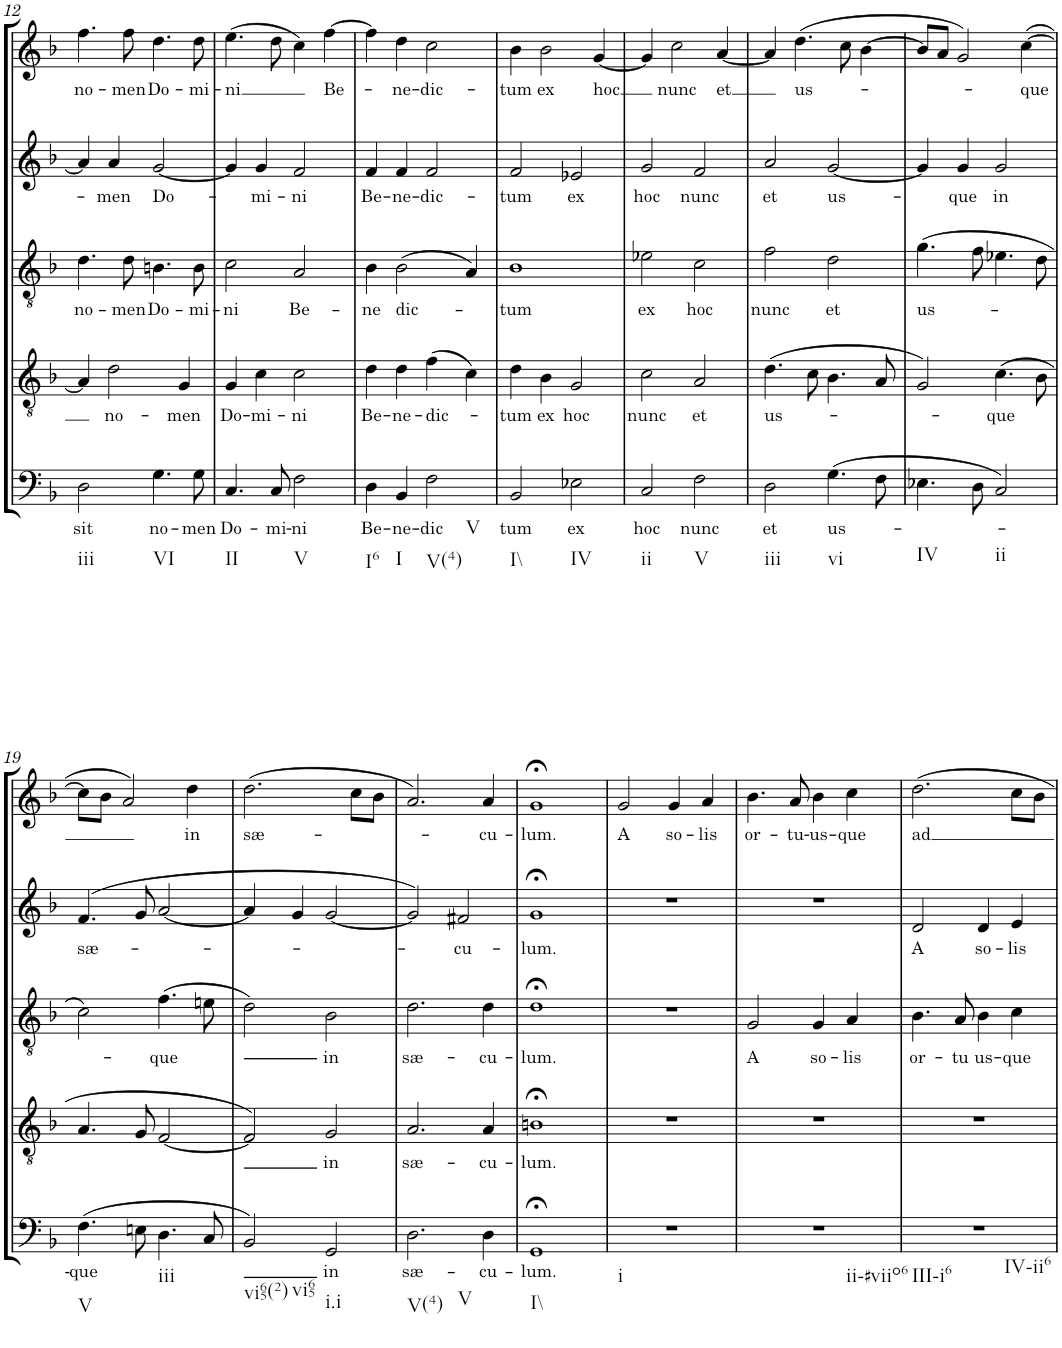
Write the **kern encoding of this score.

**kern	**text	**kern	**text	**kern	**text	**kern	**text	**kern	**text
*part5	*part5	*part4	*part4	*part3	*part3	*part2	*part2	*part1	*part1
*staff5	*staff5	*staff4	*staff4	*staff3	*staff3	*staff2	*staff2	*staff1	*staff1
*I"Basso	*	*I"Tenore	*	*I"Alto	*	*I"Alto	*	*I"Canto	*
!!LO:PB:g=z
*clefF4	*	*clefGv2	*	*clefGv2	*	*clefG2	*	*clefG2	*
*Trd7c12	*	*	*	*	*	*	*	*	*
*k[b-]	*	*k[b-]	*	*k[b-]	*	*k[b-]	*	*k[b-]	*
*F:	*	*F:	*	*F:	*	*F:	*	*F:	*
*M4/4	*	*M4/4	*	*M4/4	*	*M4/4	*	*M4/4	*
*met(c)	*	*met(c)	*	*met(c)	*	*met(c)	*	*met(c)	*
=12	=12	=12	=12	=12	=12	=12	=12	=12	=12
!LO:TX:b:t=iii	!	!	!	!	!	!	!	!	!
!	!LO:LY:b	!	!	!	!LO:LY:b	!	!	!	!LO:LY:b
2D\	sit	4A/]	.	4.d\	no-	4a/]	.	4.ff\	no-
!	!	!	!LO:LY:b	!	!	!	!LO:LY:b	!	!
.	.	2d\	no-	.	.	4a/	-men	.	.
!	!	!	!	!	!LO:LY:b	!	!	!	!LO:LY:b
.	.	.	.	8d\	-men	.	.	8ff\	-men
!LO:TX:b:t=VI	!	!	!	!	!	!	!	!	!
!	!LO:LY:b	!	!	!	!LO:LY:b	!	!LO:LY:b	!	!LO:LY:b
4.G\	no-	.	.	4.Bn\	Do-	[2g/	Do-	4.dd\	Do-
!	!	!	!LO:LY:b	!	!	!	!	!	!
.	.	4G/	-men	.	.	.	.	.	.
!	!LO:LY:b	!	!	!	!LO:LY:b	!	!	!	!LO:LY:b
8G\	-men	.	.	8B\	-mi-	.	.	8dd\	-mi-
=13	=13	=13	=13	=13	=13	=13	=13	=13	=13
!LO:TX:b:t=II	!	!	!	!	!	!	!	!	!
!	!LO:LY:b	!	!LO:LY:b	!	!LO:LY:b	!	!	!	!LO:LY:b
4.C/	Do-	4G/	Do-	2c\	-ni	4g/]	.	(>4.ee\	-ni
!	!	!	!LO:LY:b	!	!	!	!LO:LY:b	!	!
.	.	4c\	-mi-	.	.	4g/	-mi-	.	.
!	!LO:LY:b	!	!	!	!	!	!	!	!
8C/	-mi-	.	.	.	.	.	.	8dd\	.
!LO:TX:b:t=V	!	!	!	!	!	!	!	!	!
!	!LO:LY:b	!	!LO:LY:b	!	!LO:LY:b	!	!LO:LY:b	!	!
2F\	-ni	2c\	-ni	2A/	Be-	2f/	-ni	4cc\)	.
!	!	!	!	!	!	!	!	!	!LO:LY:b
.	.	.	.	.	.	.	.	[4ff\	Be-
=14	=14	=14	=14	=14	=14	=14	=14	=14	=14
!LO:TX:b:t=I6	!	!	!	!	!	!	!	!	!
!	!LO:LY:b	!	!LO:LY:b	!	!LO:LY:b	!	!LO:LY:b	!	!
4D\	Be-	4d\	Be-	4B-\	-ne	4f/	Be-	4ff\]	.
!LO:TX:b:t=I	!	!	!	!	!	!	!	!	!
!	!LO:LY:b	!	!LO:LY:b	!	!LO:LY:b	!	!LO:LY:b	!	!LO:LY:b
4BB-/	-ne-	4d\	-ne-	(>2B-\	dic-	4f/	-ne-	4dd\	-ne-
!LO:TX:b:t=V(4)	!	!	!	!	!	!	!	!	!
!LO:TX:b:t=V	!	!	!	!	!	!	!	!	!
!	!LO:LY:b	!	!LO:LY:b	!	!	!	!LO:LY:b	!	!LO:LY:b
2F\	-dic	(>4f\	-dic-	.	.	2f/	-dic-	2cc\	-dic-
.	.	4c\)	.	4A/)	.	.	.	.	.
=15	=15	=15	=15	=15	=15	=15	=15	=15	=15
!LO:TX:b:t=I\\	!	!	!	!	!	!	!	!	!
!	!LO:LY:b	!	!LO:LY:b	!	!LO:LY:b	!	!LO:LY:b	!	!LO:LY:b
2BB-/	­tum	4d\	-­tum	1B-	-­tum	2f/	-­tum	4b-\	-­tum
!	!	!	!LO:LY:b	!	!	!	!	!	!LO:LY:b
.	.	4B-\	ex	.	.	.	.	2b-\	ex
!LO:TX:b:t=IV	!	!	!	!	!	!	!	!	!
!	!LO:LY:b	!	!LO:LY:b	!	!	!	!LO:LY:b	!	!
2E-X\	ex	2G/	hoc	.	.	2e-X/	ex	.	.
!	!	!	!	!	!	!	!	!	!LO:LY:b
.	.	.	.	.	.	.	.	[4g/	hoc
=16	=16	=16	=16	=16	=16	=16	=16	=16	=16
!LO:TX:b:t=ii	!	!	!	!	!	!	!	!	!
!	!LO:LY:b	!	!LO:LY:b	!	!LO:LY:b	!	!LO:LY:b	!	!
2C/	hoc	2c\	nunc	2e-X\	ex	2g/	hoc	4g/]	.
!	!	!	!	!	!	!	!	!	!LO:LY:b
.	.	.	.	.	.	.	.	2cc\	nunc
!LO:TX:b:t=V	!	!	!	!	!	!	!	!	!
!	!LO:LY:b	!	!LO:LY:b	!	!LO:LY:b	!	!LO:LY:b	!	!
2F\	nunc	2A/	et	2c\	hoc	2f/	nunc	.	.
!	!	!	!	!	!	!	!	!	!LO:LY:b
.	.	.	.	.	.	.	.	[4a/	et
=17	=17	=17	=17	=17	=17	=17	=17	=17	=17
!LO:TX:b:t=iii	!	!	!	!	!	!	!	!	!
!	!LO:LY:b	!	!LO:LY:b	!	!LO:LY:b	!	!LO:LY:b	!	!
2D\	et	(>4.d\	us-	2f\	nunc	2a/	et	4a/]	.
!	!	!	!	!	!	!	!	!	!LO:LY:b
.	.	.	.	.	.	.	.	(>4.dd\	us-
.	.	8c\	.	.	.	.	.	.	.
!LO:TX:b:t=vi	!	!	!	!	!	!	!	!	!
!	!LO:LY:b	!	!	!	!LO:LY:b	!	!LO:LY:b	!	!
(>4.G\	us-	4.B-\	.	2d\	et	[2g/	us-	.	.
.	.	.	.	.	.	.	.	8cc\	.
.	.	.	.	.	.	.	.	[4b-\	.
8F\	.	8A/	.	.	.	.	.	.	.
=18	=18	=18	=18	=18	=18	=18	=18	=18	=18
!LO:TX:b:t=IV	!	!	!	!	!	!	!	!	!
!	!	!	!	!	!LO:LY:b	!	!	!	!
4.E-X\	.	2G/)	.	(>4.g\	us-	4g/]	.	8b-/L]	.
.	.	.	.	.	.	.	.	8a/J	.
!	!	!	!	!	!	!	!LO:LY:b	!	!
.	.	.	.	.	.	4g/	-que	2g/)	.
8D\	.	.	.	8f\	.	.	.	.	.
!LO:TX:b:t=ii	!	!	!	!	!	!	!	!	!
!	!	!	!LO:LY:b	!	!	!	!LO:LY:b	!	!
2C/)	.	(>4.c\	-que	4.e-X\	.	2g/	in	.	.
!	!	!	!	!	!	!	!	!	!LO:LY:b
.	.	.	.	.	.	.	.	(>[4cc\	-que
.	.	8B-\	.	8d\	.	.	.	.	.
!!LO:LB:g=z
=19	=19	=19	=19	=19	=19	=19	=19	=19	=19
!LO:TX:b:t=V	!	!	!	!	!	!	!	!	!
!	!LO:LY:b	!	!	!	!	!	!LO:LY:b	!	!
(>4.F\	-que	4.A/	.	2c\)	.	(>4.f/	sæ-	8cc\L]	.
.	.	.	.	.	.	.	.	8b-\J	.
.	.	.	.	.	.	.	.	2a/)	.
8En\	.	8G/	.	.	.	8g/	.	.	.
!LO:TX:b:t=iii	!	!	!	!	!	!	!	!	!
!	!	!	!	!	!LO:LY:b	!	!	!	!
4.D\	.	[2F/	.	(>4.f\	-que	[2a/	.	.	.
!	!	!	!	!	!	!	!	!	!LO:LY:b
.	.	.	.	.	.	.	.	4dd\	in
8C/	.	.	.	8en\	.	.	.	.	.
=20	=20	=20	=20	=20	=20	=20	=20	=20	=20
!LO:TX:b:t=vi65(2)	!	!	!	!	!	!	!	!	!
!LO:TX:b:t=vi65	!	!	!	!	!	!	!	!	!
!	!	!	!	!	!	!	!LO:LY:b	!	!LO:LY:b
2BB-/)	.	2F/])	.	2d\)	.	4a/]	-­-	(>2.dd\	sæ-
.	.	.	.	.	.	4g/	.	.	.
!LO:TX:b:t=i.i	!	!	!	!	!	!	!	!	!
!	!LO:LY:b	!	!LO:LY:b	!	!LO:LY:b	!	!	!	!
2GG/	in	2G/	in	2B-\	in	[2g/	.	.	.
.	.	.	.	.	.	.	.	8cc\L	.
.	.	.	.	.	.	.	.	8b-\J	.
=21	=21	=21	=21	=21	=21	=21	=21	=21	=21
!LO:TX:b:t=V(4)	!	!	!	!	!	!	!	!	!
!LO:TX:b:t=V	!	!	!	!	!	!	!	!	!
!	!LO:LY:b	!	!LO:LY:b	!	!LO:LY:b	!	!	!	!
2.D\	sæ-	2.A/	sæ-	2.d\	sæ-	2g/])	.	2.a/)	.
!	!	!	!	!	!	!	!LO:LY:b	!	!
.	.	.	.	.	.	2f#X/	-cu-	.	.
!	!LO:LY:b	!	!LO:LY:b	!	!LO:LY:b	!	!	!	!LO:LY:b
4D\	-cu-	4A/	-cu-	4d\	-cu-	.	.	4a/	-cu-
=22	=22	=22	=22	=22	=22	=22	=22	=22	=22
!LO:TX:b:t=I\\	!	!	!	!	!	!	!	!	!
!	!LO:LY:b	!	!LO:LY:b	!	!LO:LY:b	!	!LO:LY:b	!	!LO:LY:b
1GG;<	-lum.	1Bn;<	-lum.	1d;<	-lum.	1g;<	-lum.	1g;<	-lum.
=23	=23	=23	=23	=23	=23	=23	=23	=23	=23
!LO:TX:b:t=i	!	!	!	!	!	!	!	!	!
!	!	!	!	!	!	!	!	!	!LO:LY:b
1r	.	1r	.	1r	.	1r	.	2g/	A
!	!	!	!	!	!	!	!	!	!LO:LY:b
.	.	.	.	.	.	.	.	4g/	so-
!	!	!	!	!	!	!	!	!	!LO:LY:b
.	.	.	.	.	.	.	.	4a/	-lis
=24	=24	=24	=24	=24	=24	=24	=24	=24	=24
!LO:TX:b:t=ii-#viio6	!	!	!	!	!	!	!	!	!
!	!	!	!	!	!LO:LY:b	!	!	!	!LO:LY:b
1r	.	1r	.	2G/	A	1r	.	4.b-\	or-
!	!	!	!	!	!	!	!	!	!LO:LY:b
.	.	.	.	.	.	.	.	8a/	-tu-
!	!	!	!	!	!LO:LY:b	!	!	!	!LO:LY:b
.	.	.	.	4G/	so-	.	.	4b-\	-us-
!	!	!	!	!	!LO:LY:b	!	!	!	!LO:LY:b
.	.	.	.	4A/	-lis	.	.	4cc\	-que
=25	=25	=25	=25	=25	=25	=25	=25	=25	=25
!LO:TX:b:t=III-i6	!	!	!	!	!	!	!	!	!
!LO:TX:b:t=IV-ii6	!	!	!	!	!	!	!	!	!
!	!	!	!	!	!LO:LY:b	!	!LO:LY:b	!	!LO:LY:b
1r	.	1r	.	4.B-\	or-	2d/	A	2.dd\	ad
!	!	!	!	!	!LO:LY:b	!	!	!	!
.	.	.	.	8A/	-tu	.	.	.	.
!	!	!	!	!	!LO:LY:b	!	!LO:LY:b	!	!
.	.	.	.	4B-\	us-	4d/	so-	.	.
!	!	!	!	!	!LO:LY:b	!	!LO:LY:b	!	!
.	.	.	.	4c\	-que	4e/	-lis	8cc\L	.
.	.	.	.	.	.	.	.	8b-\J	.
=	=	=	=	=	=	=	=	=	=
*-	*-	*-	*-	*-	*-	*-	*-	*-	*-
